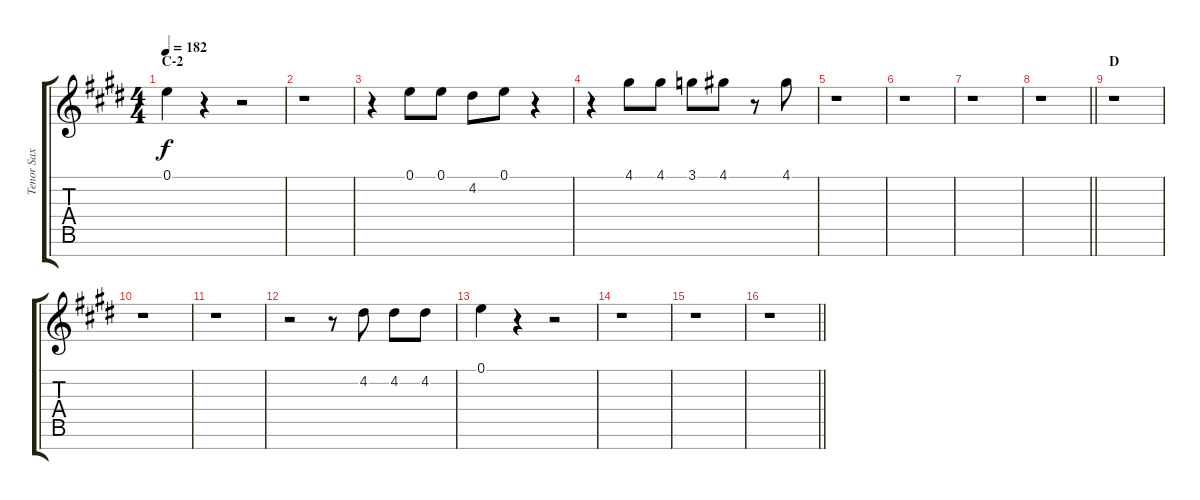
\track ("Tenor Sax" "Tenor Sax") {instrument tenorsax}
\staff {score tabs}
\tuning (E5 B4 G4 D4 A3 E3 B2) {hide}
\ts (4 4)
\section ("" "C-2")
\tempo 182
\clef g2
\ks e
0.1.4{dy f} r.4 r.2 |
r.1 |
r.4 0.1.8 0.1.8 4.2.8 0.1.8 r.4 |
r.4 4.1.8 4.1.8 3.1.8 4.1.8 r.8 4.1.8 |
r.1 |
r.1 |
r.1 |
\barLineRight lightlight
r.1 |
\section ("" "D")
r.1 |
r.1 |
r.1 |
r.2 r.8 4.2.8 4.2.8 4.2.8 |
0.1.4 r.4 r.2 |
r.1 |
r.1 |
\barLineRight lightlight
r.1
